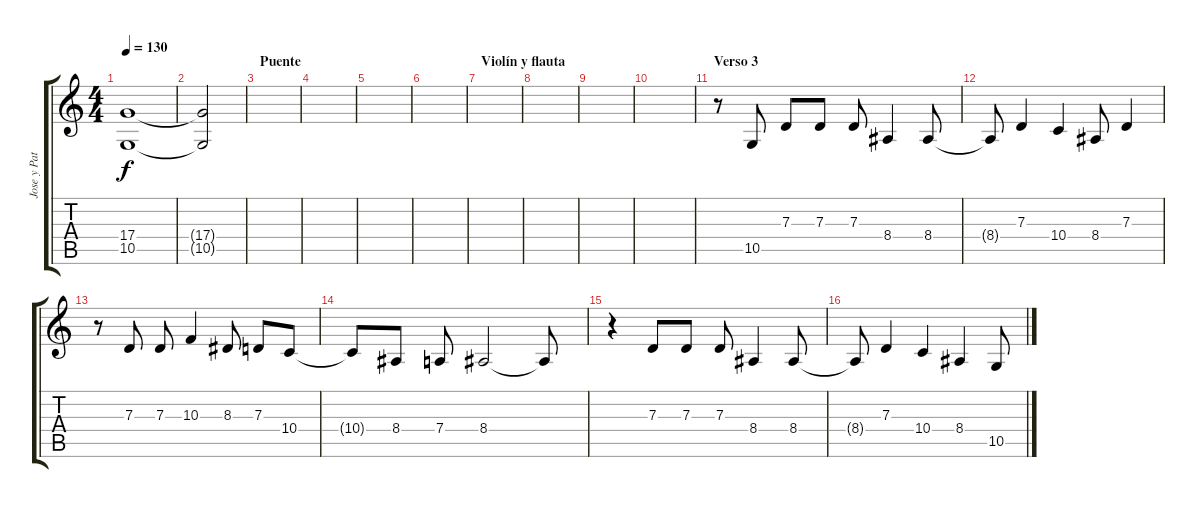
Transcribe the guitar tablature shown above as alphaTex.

\track ("Jose y Patricia" "Jose y Pat") {instrument lead1square}
\staff {score tabs}
\tuning (E4 B3 G3 D3 A2 E2) {hide}
\ts (4 4)
\tempo 130
\clef g2
\ks c
(17.4 10.5).1{dy f} |
(17.4{t} 10.5{t}).2 |
\section ("" "Puente")
|
|
|
|
\section ("" "Violín y flauta")
|
|
|
|
\section ("" "Verso 3")
r.8{volume 13 instrument lead1square} 10.5.8 7.3.8 7.3.8 7.3.8 8.4.4 8.4.8 |
8.4{t}.8 7.3.4 10.4.4 8.4.8 7.3.4 |
r.8 7.3.8 7.3.8 10.3.4 8.3.8 7.3.8 10.4.8 |
10.4{t}.8 8.4.8 7.4.8 8.4.2 8.4{t}.8 |
r.4{volume 16 instrument lead1square} 7.3.8 7.3.8 7.3.8 8.4.4 8.4.8 |
8.4{t}.8 7.3.4 10.4.4 8.4.4 10.5.8
